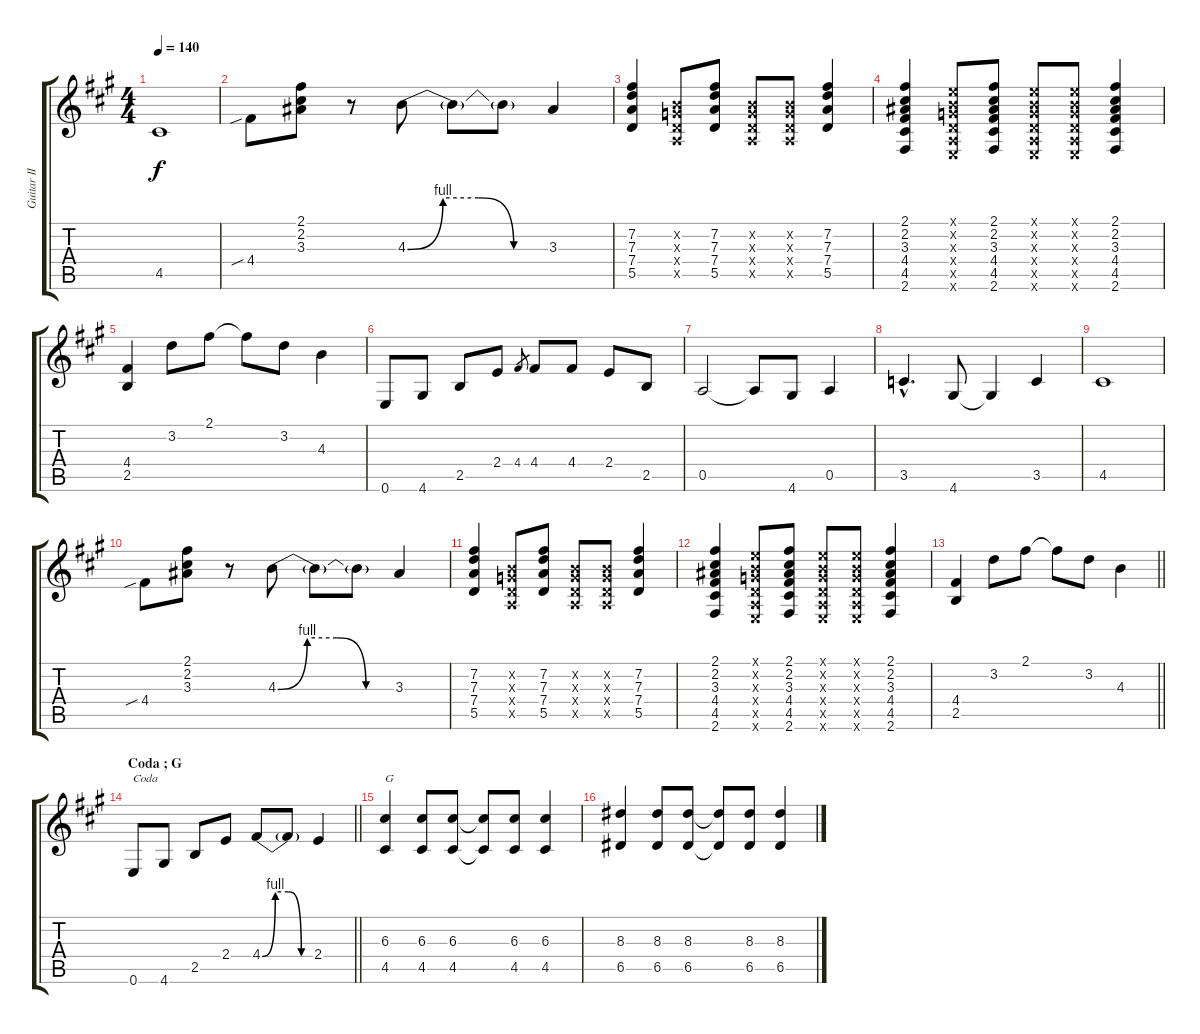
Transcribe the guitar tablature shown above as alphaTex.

\track ("Guitar II" "Guitar II") {instrument acousticguitarsteel}
\staff {score tabs}
\tuning (E4 B3 G3 D3 A2 E2) {hide}
\ts (4 4)
\tempo 140
\clef g2
\ks a
4.5.1{dy f} |
4.4{sib}.8 (2.1 2.2 3.3).8 r.8 4.3{be (custom 0 0 15 4 30 4 45 0 60 0)}.8 4.3{t}.8 4.3{t}.8 3.3.4 |
(7.2 7.3 7.4 5.5).4 (0.2{x} 0.3{x} 0.4{x} 0.5{x}).8 (7.2 7.3 7.4 5.5).8 (0.2{x} 0.3{x} 0.4{x} 0.5{x}).8 (0.2{x} 0.3{x} 0.4{x} 0.5{x}).8 (7.2 7.3 7.4 5.5).4 |
(2.1 2.2 3.3 4.4 4.5 2.6).4 (0.1{x} 0.2{x} 0.3{x} 0.4{x} 0.5{x} 0.6{x}).8 (2.1 2.2 3.3 4.4 4.5 2.6).8 (0.1{x} 0.2{x} 0.3{x} 0.4{x} 0.5{x} 0.6{x}).8 (0.1{x} 0.2{x} 0.3{x} 0.4{x} 0.5{x} 0.6{x}).8 (2.1 2.2 3.3 4.4 4.5 2.6).4 |
(4.4 2.5).4 3.2.8 2.1.8 2.1{t}.8 3.2.8 4.3.4 |
0.6.8 4.6.8 2.5.8 2.4.8 4.4.8{gr} 4.4.8 4.4.8 2.4.8 2.5.8 |
0.5.2 0.5{t}.8 4.6.8 0.5.4 |
3.5{hac}.4{d} 4.6.8 4.6{t}.4 3.5.4 |
4.5.1 |
4.4{sib}.8 (2.1 2.2 3.3).8 r.8 4.3{be (custom 0 0 15 4 30 4 45 0 60 0)}.8 4.3{t}.8 4.3{t}.8 3.3.4 |
(7.2 7.3 7.4 5.5).4 (0.2{x} 0.3{x} 0.4{x} 0.5{x}).8 (7.2 7.3 7.4 5.5).8 (0.2{x} 0.3{x} 0.4{x} 0.5{x}).8 (0.2{x} 0.3{x} 0.4{x} 0.5{x}).8 (7.2 7.3 7.4 5.5).4 |
(2.1 2.2 3.3 4.4 4.5 2.6).4 (0.1{x} 0.2{x} 0.3{x} 0.4{x} 0.5{x} 0.6{x}).8 (2.1 2.2 3.3 4.4 4.5 2.6).8 (0.1{x} 0.2{x} 0.3{x} 0.4{x} 0.5{x} 0.6{x}).8 (0.1{x} 0.2{x} 0.3{x} 0.4{x} 0.5{x} 0.6{x}).8 (2.1 2.2 3.3 4.4 4.5 2.6).4 |
\barLineRight lightlight
(4.4 2.5).4 3.2.8 2.1.8 2.1{t}.8 3.2.8 4.3.4 |
\section ("" "Coda ; G")
\barLineRight lightlight
0.6.8{txt "Coda"} 4.6.8 2.5.8 2.4.8 4.4{be (custom 0 0 15 4 30 4 45 0 60 0)}.8 4.4{t}.8 2.4.4 |
(6.3 4.5).4{txt "G"} (6.3 4.5).8 (6.3 4.5).8 (6.3{t} 4.5{t}).8 (6.3 4.5).8 (6.3 4.5).4 |
(8.3 6.5).4 (8.3 6.5).8 (8.3 6.5).8 (8.3{t} 6.5{t}).8 (8.3 6.5).8 (8.3 6.5).4
